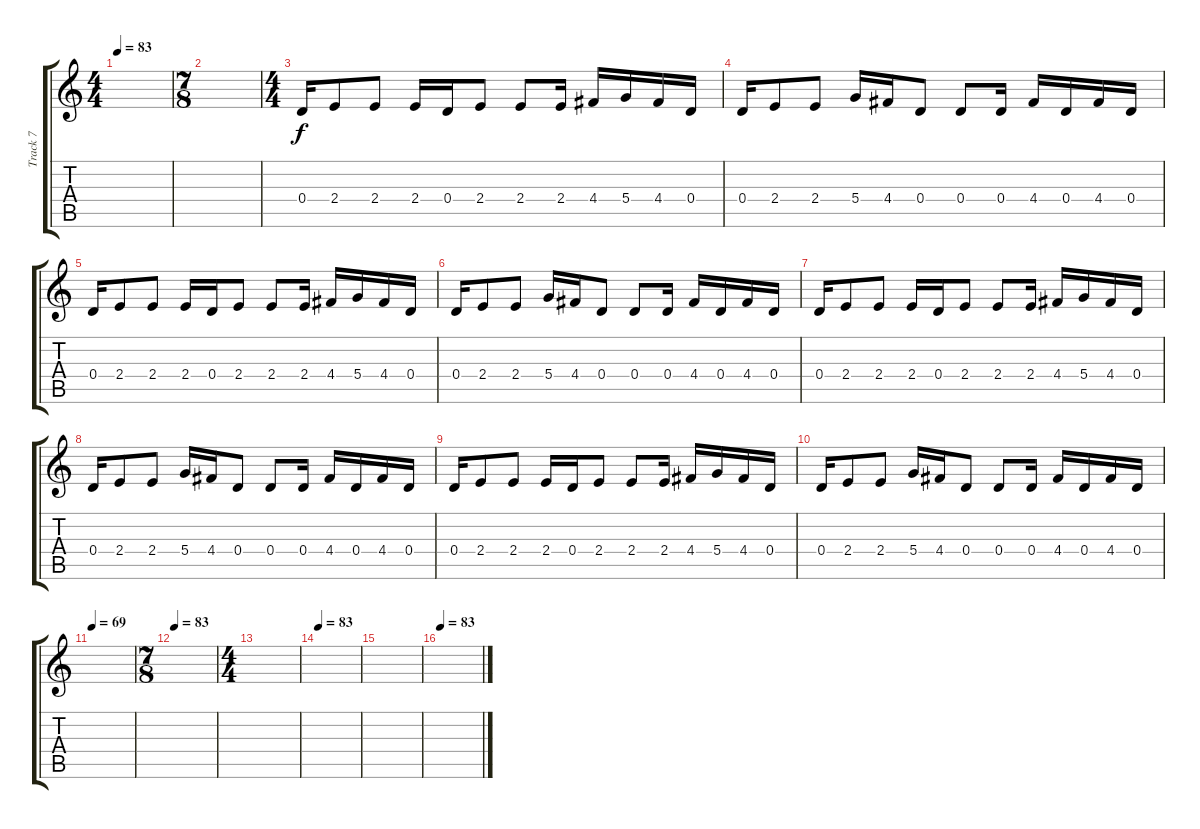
\track ("Track 7" "Track 7") {instrument distortionguitar}
\staff {score tabs}
\tuning (E4 B3 G3 D3 A2 E2) {hide}
\ts (4 4)
\tempo 83
\clef g2
\ks c
|
\ts (7 8)
|
\ts (4 4)
0.4.16 2.4.8 2.4.8 2.4.16 0.4.16 2.4.8 2.4.8 2.4.16 4.4.16 5.4.16 4.4.16 0.4.16 |
0.4.16 2.4.8 2.4.8 5.4.16 4.4.16 0.4.8 0.4.8 0.4.16 4.4.16 0.4.16 4.4.16 0.4.16 |
0.4.16 2.4.8 2.4.8 2.4.16 0.4.16 2.4.8 2.4.8 2.4.16 4.4.16 5.4.16 4.4.16 0.4.16 |
0.4.16 2.4.8 2.4.8 5.4.16 4.4.16 0.4.8 0.4.8 0.4.16 4.4.16 0.4.16 4.4.16 0.4.16 |
0.4.16 2.4.8 2.4.8 2.4.16 0.4.16 2.4.8 2.4.8 2.4.16 4.4.16 5.4.16 4.4.16 0.4.16 |
0.4.16 2.4.8 2.4.8 5.4.16 4.4.16 0.4.8 0.4.8 0.4.16 4.4.16 0.4.16 4.4.16 0.4.16 |
0.4.16 2.4.8 2.4.8 2.4.16 0.4.16 2.4.8 2.4.8 2.4.16 4.4.16 5.4.16 4.4.16 0.4.16 |
0.4.16 2.4.8 2.4.8 5.4.16 4.4.16 0.4.8 0.4.8 0.4.16 4.4.16 0.4.16 4.4.16 0.4.16 |
\tempo 69
|
\ts (7 8)
\tempo 83
|
\ts (4 4)
|
\tempo 83
|
|
\tempo 83
